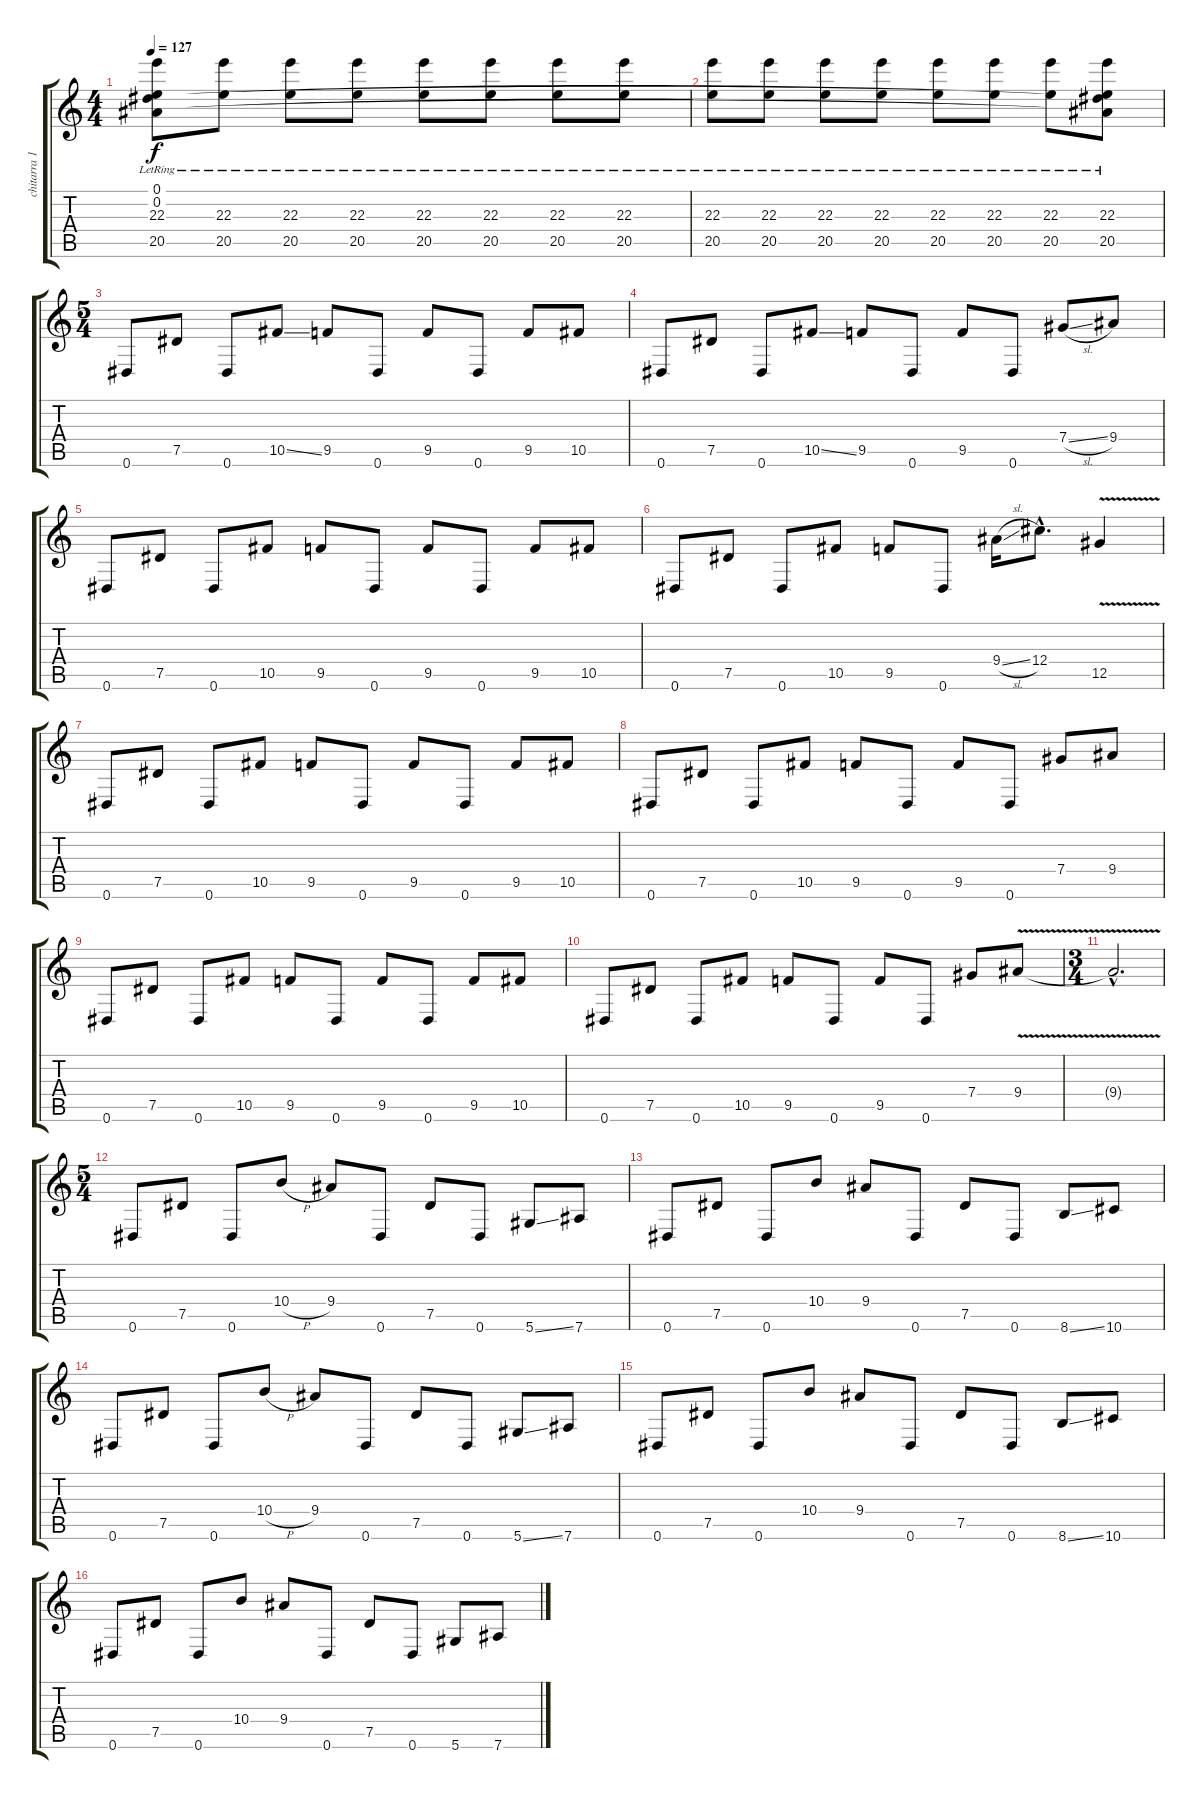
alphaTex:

\track ("chitarra 1" "chitarra 1") {instrument electricguitarmuted}
\staff {score tabs}
\tuning (Eb4 Bb3 Gb3 Db3 Ab2 Eb2) {hide}
\ts (4 4)
\tempo 127
\clef g2
\ks c
(0.1 0.2 22.3{lr} 20.5{lr}).8{dy f} (22.3{lr} 20.5{lr}).8 (22.3{lr} 20.5{lr}).8 (22.3{lr} 20.5{lr}).8 (22.3{lr} 20.5{lr}).8 (22.3{lr} 20.5{lr}).8 (22.3{lr} 20.5{lr}).8 (22.3{lr} 20.5{lr}).8 |
(22.3{lr} 20.5{lr}).8 (22.3{lr} 20.5{lr}).8 (22.3{lr} 20.5{lr}).8 (22.3{lr} 20.5{lr}).8 (22.3{lr} 20.5{lr}).8 (22.3{lr} 20.5{lr}).8 (22.3{lr} 20.5{lr}).8 (0.1{t} 0.2{t} 22.3{lr} 20.5{lr}).8 |
\ts (5 4)
0.6.8{volume 16 instrument distortionguitar} 7.5.8 0.6.8 10.5{ss}.8 9.5.8 0.6.8 9.5.8 0.6.8 9.5.8 10.5.8 |
0.6.8 7.5.8 0.6.8 10.5{ss}.8 9.5.8 0.6.8 9.5.8 0.6.8 7.4{sl}.8 9.4.8 |
0.6.8 7.5.8 0.6.8 10.5.8 9.5.8 0.6.8 9.5.8 0.6.8 9.5.8 10.5.8 |
0.6.8 7.5.8 0.6.8 10.5.8 9.5.8 0.6.8 9.4{sl}.16 12.4{hac}.8{d} 12.5{v}.4 |
0.6.8 7.5.8 0.6.8 10.5.8 9.5.8 0.6.8 9.5.8 0.6.8 9.5.8 10.5.8 |
0.6.8 7.5.8 0.6.8 10.5.8 9.5.8 0.6.8 9.5.8 0.6.8 7.4.8 9.4.8 |
0.6.8 7.5.8 0.6.8 10.5.8 9.5.8 0.6.8 9.5.8 0.6.8 9.5.8 10.5.8 |
0.6.8 7.5.8 0.6.8 10.5.8 9.5.8 0.6.8 9.5.8 0.6.8 7.4.8 9.4{v}.8 |
\ts (3 4)
9.4{hac t}.2{d} |
\ts (5 4)
0.6.8{volume 14 balance 14 instrument electricguitarmuted} 7.5.8 0.6.8 10.4{h}.8 9.4.8 0.6.8 7.5.8 0.6.8 5.6{ss}.8 7.6.8 |
0.6.8 7.5.8 0.6.8 10.4.8 9.4.8 0.6.8 7.5.8 0.6.8 8.6{ss}.8 10.6.8 |
0.6.8 7.5.8 0.6.8 10.4{h}.8 9.4.8 0.6.8 7.5.8 0.6.8 5.6{ss}.8 7.6.8 |
0.6.8 7.5.8 0.6.8 10.4.8 9.4.8 0.6.8 7.5.8 0.6.8 8.6{ss}.8 10.6.8 |
0.6.8 7.5.8 0.6.8 10.4.8 9.4.8 0.6.8 7.5.8 0.6.8 5.6.8 7.6.8
